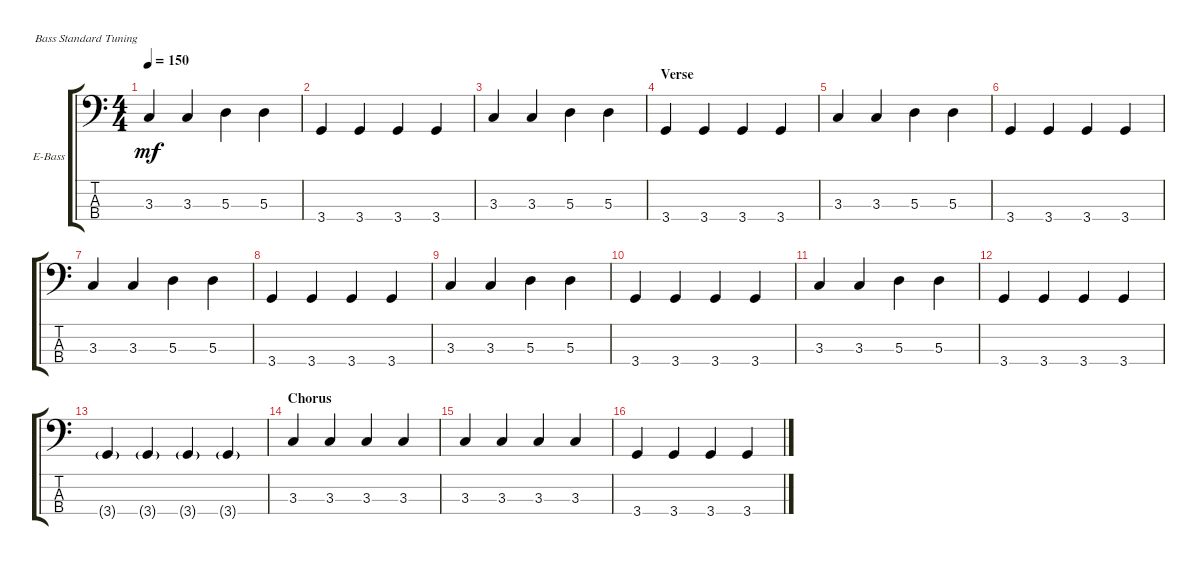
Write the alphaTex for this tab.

\defaultSystemsLayout 4
\bracketExtendMode groupsimilarinstruments
\firstSystemTrackNameOrientation horizontal
\otherSystemsTrackNameOrientation horizontal
\track ("Bass" "E-Bass") {instrument electricbassfinger}
\staff {score tabs}
\tuning (G2 D2 A1 E1)
\ts (4 4)
\tempo 150
\clef f4
\scale
0.333333
\ks c
3.3.4{dy mf} 3.3.4 5.3.4 5.3.4 |
\scale
0.333333 3.4.4 3.4.4 3.4.4 3.4.4 |
\scale
0.333333 3.3.4 3.3.4 5.3.4 5.3.4 |
\section ("" "Verse")
\scale
0.333333 3.4.4 3.4.4 3.4.4 3.4.4 |
\scale
0.333333 3.3.4 3.3.4 5.3.4 5.3.4 |
\scale
0.333333 3.4.4 3.4.4 3.4.4 3.4.4 |
\scale
0.333333 3.3.4 3.3.4 5.3.4 5.3.4 |
\scale
0.333333 3.4.4 3.4.4 3.4.4 3.4.4 |
\scale
0.333333 3.3.4 3.3.4 5.3.4 5.3.4 |
\scale
0.333333 3.4.4 3.4.4 3.4.4 3.4.4 |
\scale
0.333333 3.3.4 3.3.4 5.3.4 5.3.4 |
\scale
0.333333 3.4.4 3.4.4 3.4.4 3.4.4 |
\scale
0.333333 3.4{g}.4 3.4{g}.4 3.4{g}.4 3.4{g}.4 |
\section ("" "Chorus")
\scale
0.333333 3.3.4 3.3.4 3.3.4 3.3.4 |
\scale
0.333333 3.3.4 3.3.4 3.3.4 3.3.4 |
\scale
0.333333 3.4.4 3.4.4 3.4.4 3.4.4
